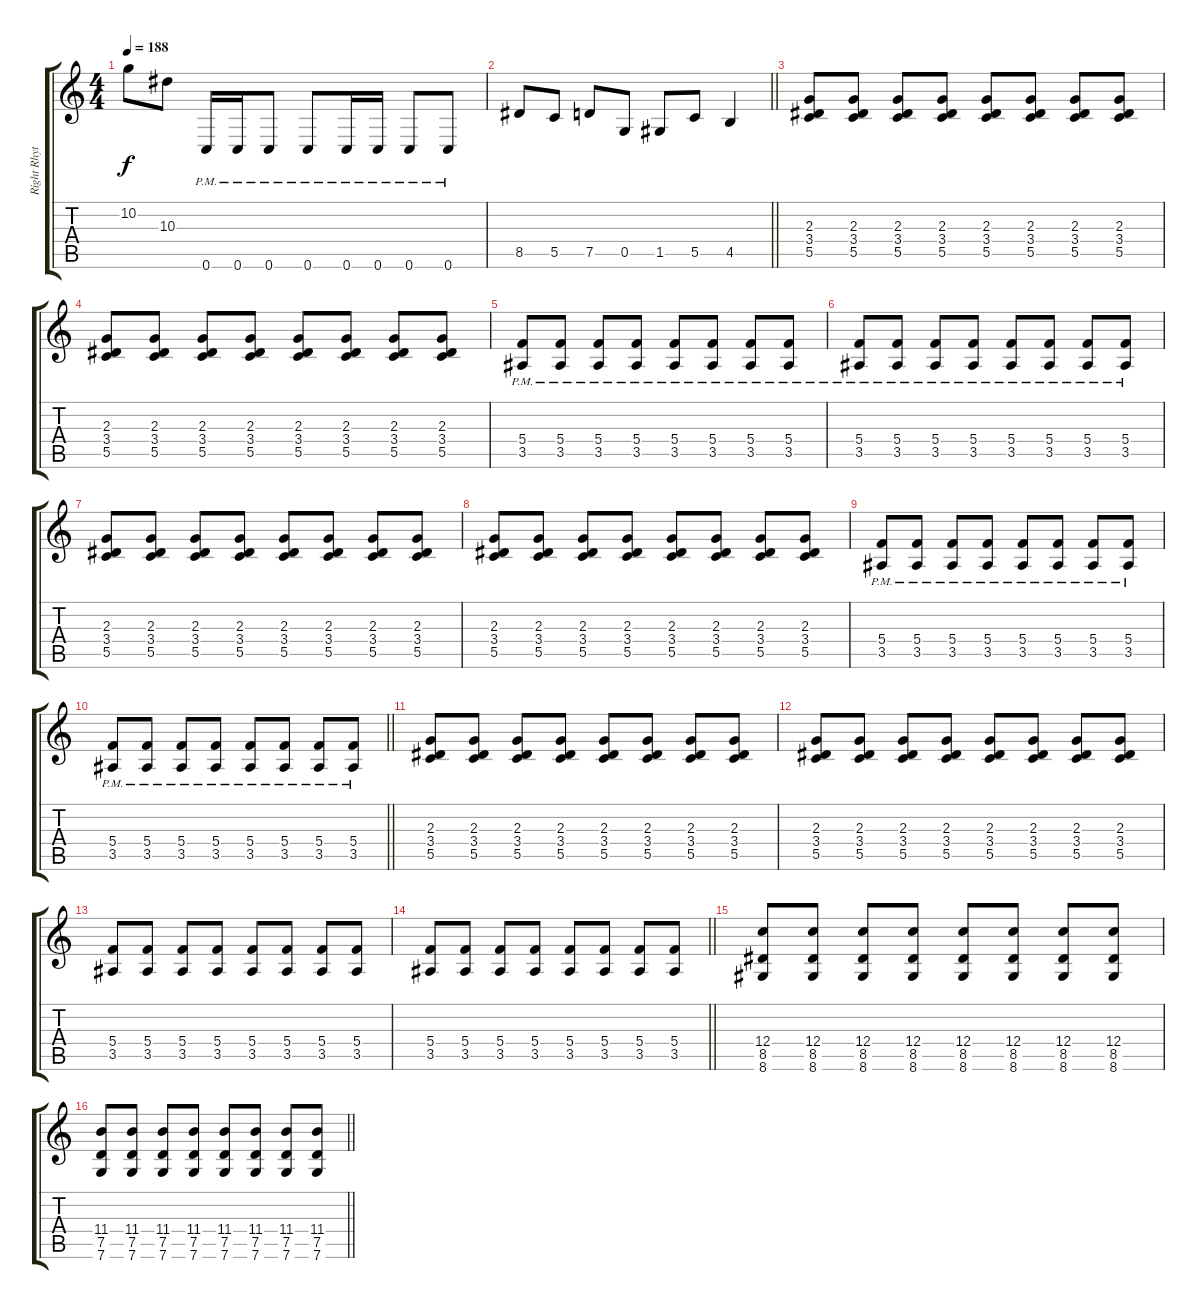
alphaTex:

\track ("Right Rhythm" "Right Rhyt") {instrument distortionguitar}
\staff {score tabs}
\tuning (D4 A3 F3 C3 G2 C2) {hide}
\ts (4 4)
\tempo 188
\clef g2
\ks c
10.2.8{dy f} 10.3.8 0.6{pm}.16 0.6{pm}.16 0.6{pm}.8 0.6{pm}.8 0.6{pm}.16 0.6{pm}.16 0.6{pm}.8 0.6{pm}.8 |
\barLineRight lightlight
8.5.8 5.5.8 7.5.8 0.5.8 1.5.8 5.5.8 4.5.4 |
\section ("" "")
(2.3 3.4 5.5).8 (2.3 3.4 5.5).8 (2.3 3.4 5.5).8 (2.3 3.4 5.5).8 (2.3 3.4 5.5).8 (2.3 3.4 5.5).8 (2.3 3.4 5.5).8 (2.3 3.4 5.5).8 |
(2.3 3.4 5.5).8 (2.3 3.4 5.5).8 (2.3 3.4 5.5).8 (2.3 3.4 5.5).8 (2.3 3.4 5.5).8 (2.3 3.4 5.5).8 (2.3 3.4 5.5).8 (2.3 3.4 5.5).8 |
(5.4{pm} 3.5{pm}).8 (5.4{pm} 3.5{pm}).8 (5.4{pm} 3.5{pm}).8 (5.4{pm} 3.5{pm}).8 (5.4{pm} 3.5{pm}).8 (5.4{pm} 3.5{pm}).8 (5.4{pm} 3.5{pm}).8 (5.4{pm} 3.5{pm}).8 |
(5.4{pm} 3.5{pm}).8 (5.4{pm} 3.5{pm}).8 (5.4{pm} 3.5{pm}).8 (5.4{pm} 3.5{pm}).8 (5.4{pm} 3.5{pm}).8 (5.4{pm} 3.5{pm}).8 (5.4{pm} 3.5{pm}).8 (5.4{pm} 3.5{pm}).8 |
(2.3 3.4 5.5).8 (2.3 3.4 5.5).8 (2.3 3.4 5.5).8 (2.3 3.4 5.5).8 (2.3 3.4 5.5).8 (2.3 3.4 5.5).8 (2.3 3.4 5.5).8 (2.3 3.4 5.5).8 |
(2.3 3.4 5.5).8 (2.3 3.4 5.5).8 (2.3 3.4 5.5).8 (2.3 3.4 5.5).8 (2.3 3.4 5.5).8 (2.3 3.4 5.5).8 (2.3 3.4 5.5).8 (2.3 3.4 5.5).8 |
(5.4{pm} 3.5{pm}).8 (5.4{pm} 3.5{pm}).8 (5.4{pm} 3.5{pm}).8 (5.4{pm} 3.5{pm}).8 (5.4{pm} 3.5{pm}).8 (5.4{pm} 3.5{pm}).8 (5.4{pm} 3.5{pm}).8 (5.4{pm} 3.5{pm}).8 |
\barLineRight lightlight
(5.4{pm} 3.5{pm}).8 (5.4{pm} 3.5{pm}).8 (5.4{pm} 3.5{pm}).8 (5.4{pm} 3.5{pm}).8 (5.4{pm} 3.5{pm}).8 (5.4{pm} 3.5{pm}).8 (5.4{pm} 3.5{pm}).8 (5.4{pm} 3.5{pm}).8 |
\section ("" "")
(2.3 3.4 5.5).8 (2.3 3.4 5.5).8 (2.3 3.4 5.5).8 (2.3 3.4 5.5).8 (2.3 3.4 5.5).8 (2.3 3.4 5.5).8 (2.3 3.4 5.5).8 (2.3 3.4 5.5).8 |
(2.3 3.4 5.5).8 (2.3 3.4 5.5).8 (2.3 3.4 5.5).8 (2.3 3.4 5.5).8 (2.3 3.4 5.5).8 (2.3 3.4 5.5).8 (2.3 3.4 5.5).8 (2.3 3.4 5.5).8 |
(5.4 3.5).8 (5.4 3.5).8 (5.4 3.5).8 (5.4 3.5).8 (5.4 3.5).8 (5.4 3.5).8 (5.4 3.5).8 (5.4 3.5).8 |
\barLineRight lightlight
(5.4 3.5).8 (5.4 3.5).8 (5.4 3.5).8 (5.4 3.5).8 (5.4 3.5).8 (5.4 3.5).8 (5.4 3.5).8 (5.4 3.5).8 |
\section ("" "")
(12.4 8.5 8.6).8 (12.4 8.5 8.6).8 (12.4 8.5 8.6).8 (12.4 8.5 8.6).8 (12.4 8.5 8.6).8 (12.4 8.5 8.6).8 (12.4 8.5 8.6).8 (12.4 8.5 8.6).8 |
\barLineRight lightlight
(11.4 7.5 7.6).8 (11.4 7.5 7.6).8 (11.4 7.5 7.6).8 (11.4 7.5 7.6).8 (11.4 7.5 7.6).8 (11.4 7.5 7.6).8 (11.4 7.5 7.6).8 (11.4 7.5 7.6).8
